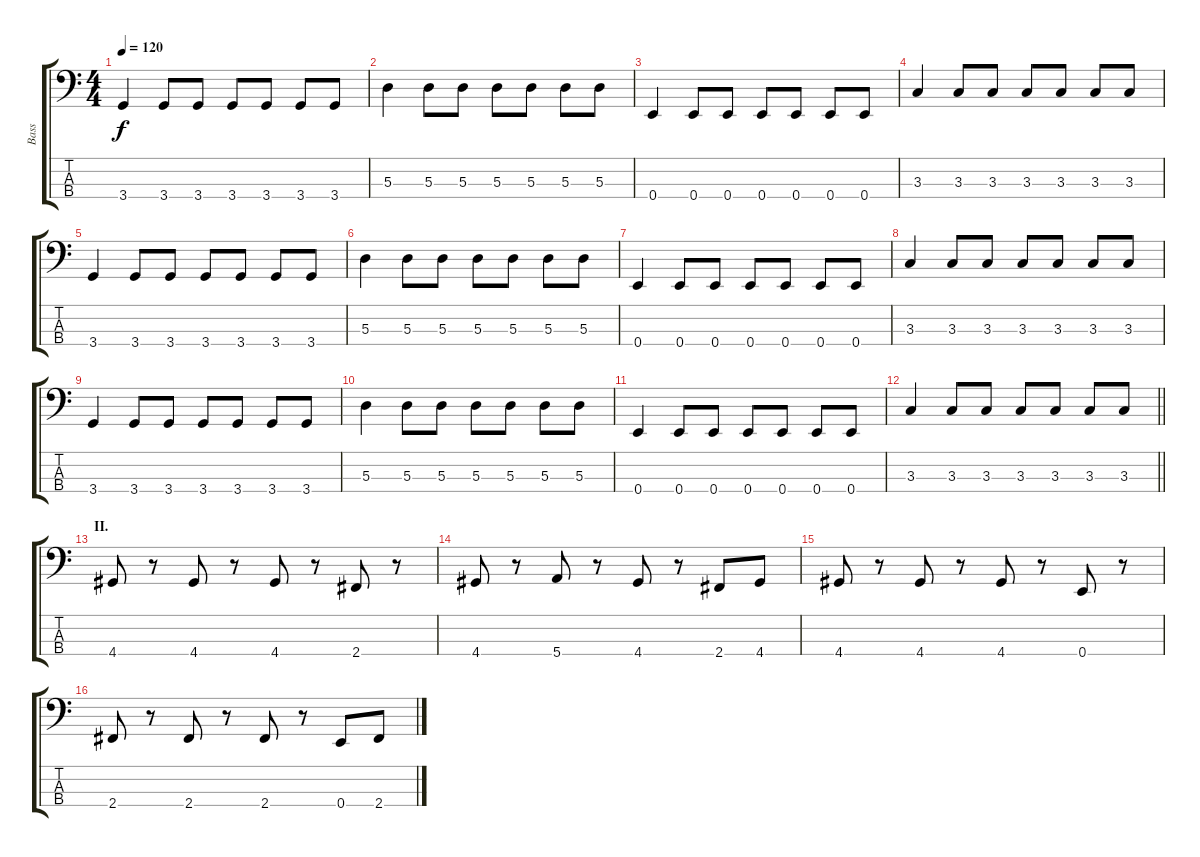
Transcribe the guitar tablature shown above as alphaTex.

\track ("Bass" "Bass") {instrument electricbassfinger}
\staff {score tabs}
\tuning (G2 D2 A1 E1) {hide}
\ts (4 4)
\tempo 120
\clef f4
\ks c
3.4.4{dy f} 3.4.8 3.4.8 3.4.8 3.4.8 3.4.8 3.4.8 |
5.3.4 5.3.8 5.3.8 5.3.8 5.3.8 5.3.8 5.3.8 |
0.4.4 0.4.8 0.4.8 0.4.8 0.4.8 0.4.8 0.4.8 |
3.3.4 3.3.8 3.3.8 3.3.8 3.3.8 3.3.8 3.3.8 |
3.4.4 3.4.8 3.4.8 3.4.8 3.4.8 3.4.8 3.4.8 |
5.3.4 5.3.8 5.3.8 5.3.8 5.3.8 5.3.8 5.3.8 |
0.4.4 0.4.8 0.4.8 0.4.8 0.4.8 0.4.8 0.4.8 |
3.3.4 3.3.8 3.3.8 3.3.8 3.3.8 3.3.8 3.3.8 |
3.4.4 3.4.8 3.4.8 3.4.8 3.4.8 3.4.8 3.4.8 |
5.3.4 5.3.8 5.3.8 5.3.8 5.3.8 5.3.8 5.3.8 |
0.4.4 0.4.8 0.4.8 0.4.8 0.4.8 0.4.8 0.4.8 |
\barLineRight lightlight
3.3.4 3.3.8 3.3.8 3.3.8 3.3.8 3.3.8 3.3.8 |
\section ("" "II.")
4.4.8 r.8 4.4.8 r.8 4.4.8 r.8 2.4.8 r.8 |
4.4.8 r.8 5.4.8 r.8 4.4.8 r.8 2.4.8 4.4.8 |
4.4.8 r.8 4.4.8 r.8 4.4.8 r.8 0.4.8 r.8 |
2.4.8 r.8 2.4.8 r.8 2.4.8 r.8 0.4.8 2.4.8
